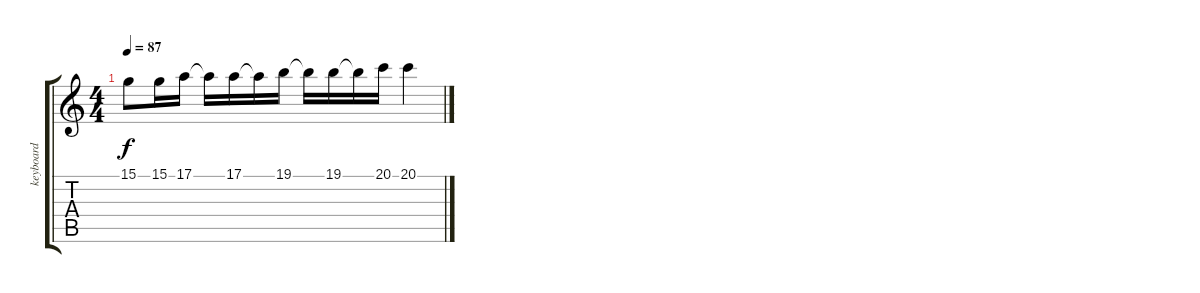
\track ("keyboard" "keyboard") {instrument synthbrass1}
\staff {score tabs}
\tuning (E4 B3 G3 D3 A2 E2) {hide}
\ts (4 4)
\tempo 87
\clef g2
\ks c
15.1.8{dy f} 15.1.16 17.1.16 17.1{t}.16 17.1.16 17.1{t}.16 19.1.16 19.1{t}.16 19.1.16 19.1{t}.16 20.1.16 20.1.4
